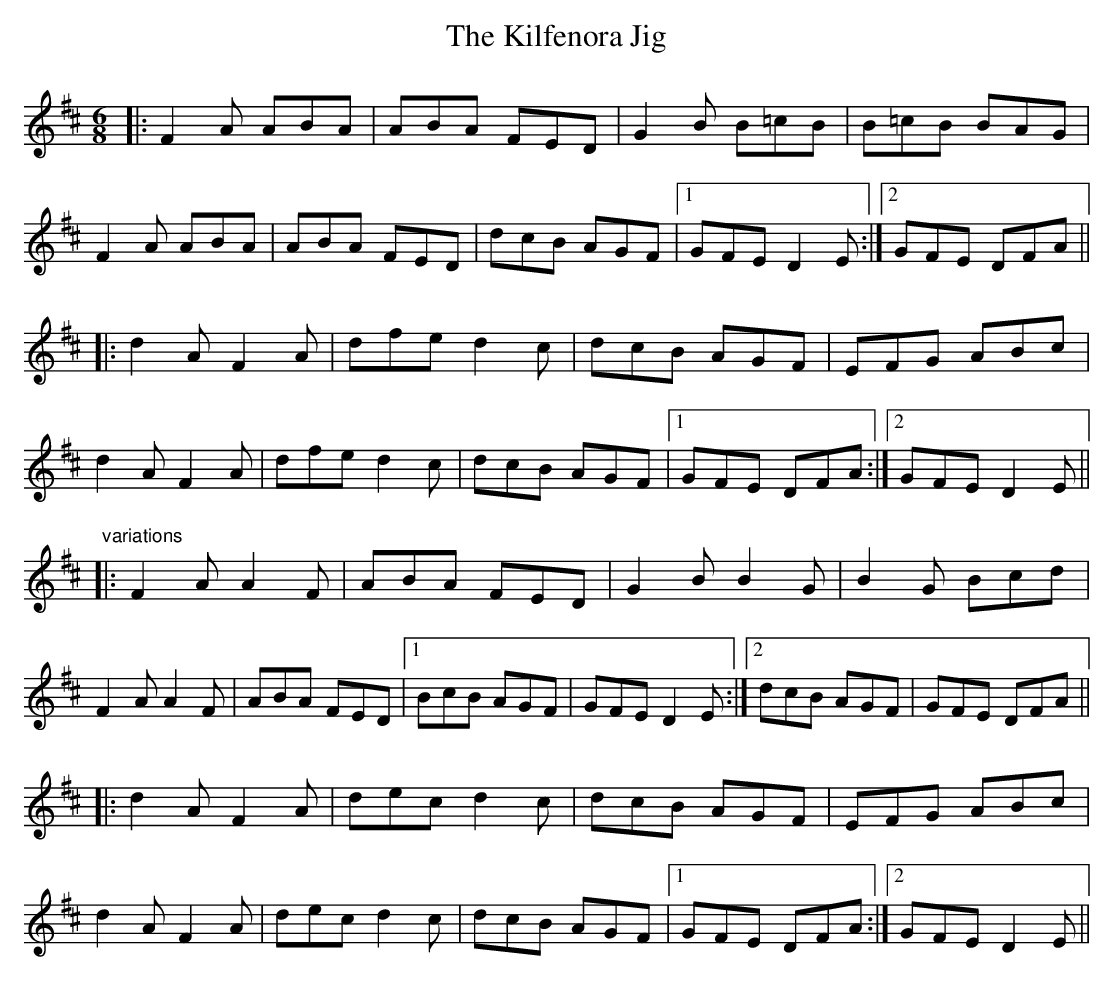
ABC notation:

X:1
T:Kilfenora Jig, The
M:6/8
K:D
|:F2A ABA|ABA FED|G2B B=cB|B=cB BAG|
F2A ABA|ABA FED|dcB AGF|1 GFE D2E:|2 GFE DFA||
|:d2A F2A|dfe d2c|dcB AGF|EFG ABc|
d2A F2A|dfe d2c|dcB AGF|1 GFE DFA:|2 GFE D2E||
"variations"
|:F2A A2F|ABA FED|G2B B2G|B2G Bcd|
F2A A2F|ABA FED|1 BcB AGF|GFE D2E:|2 dcB AGF|GFE DFA||
|:d2A F2A|dec d2c|dcB AGF|EFG ABc|
d2A F2A|dec d2c|dcB AGF|1 GFE DFA:|2 GFE D2E||
